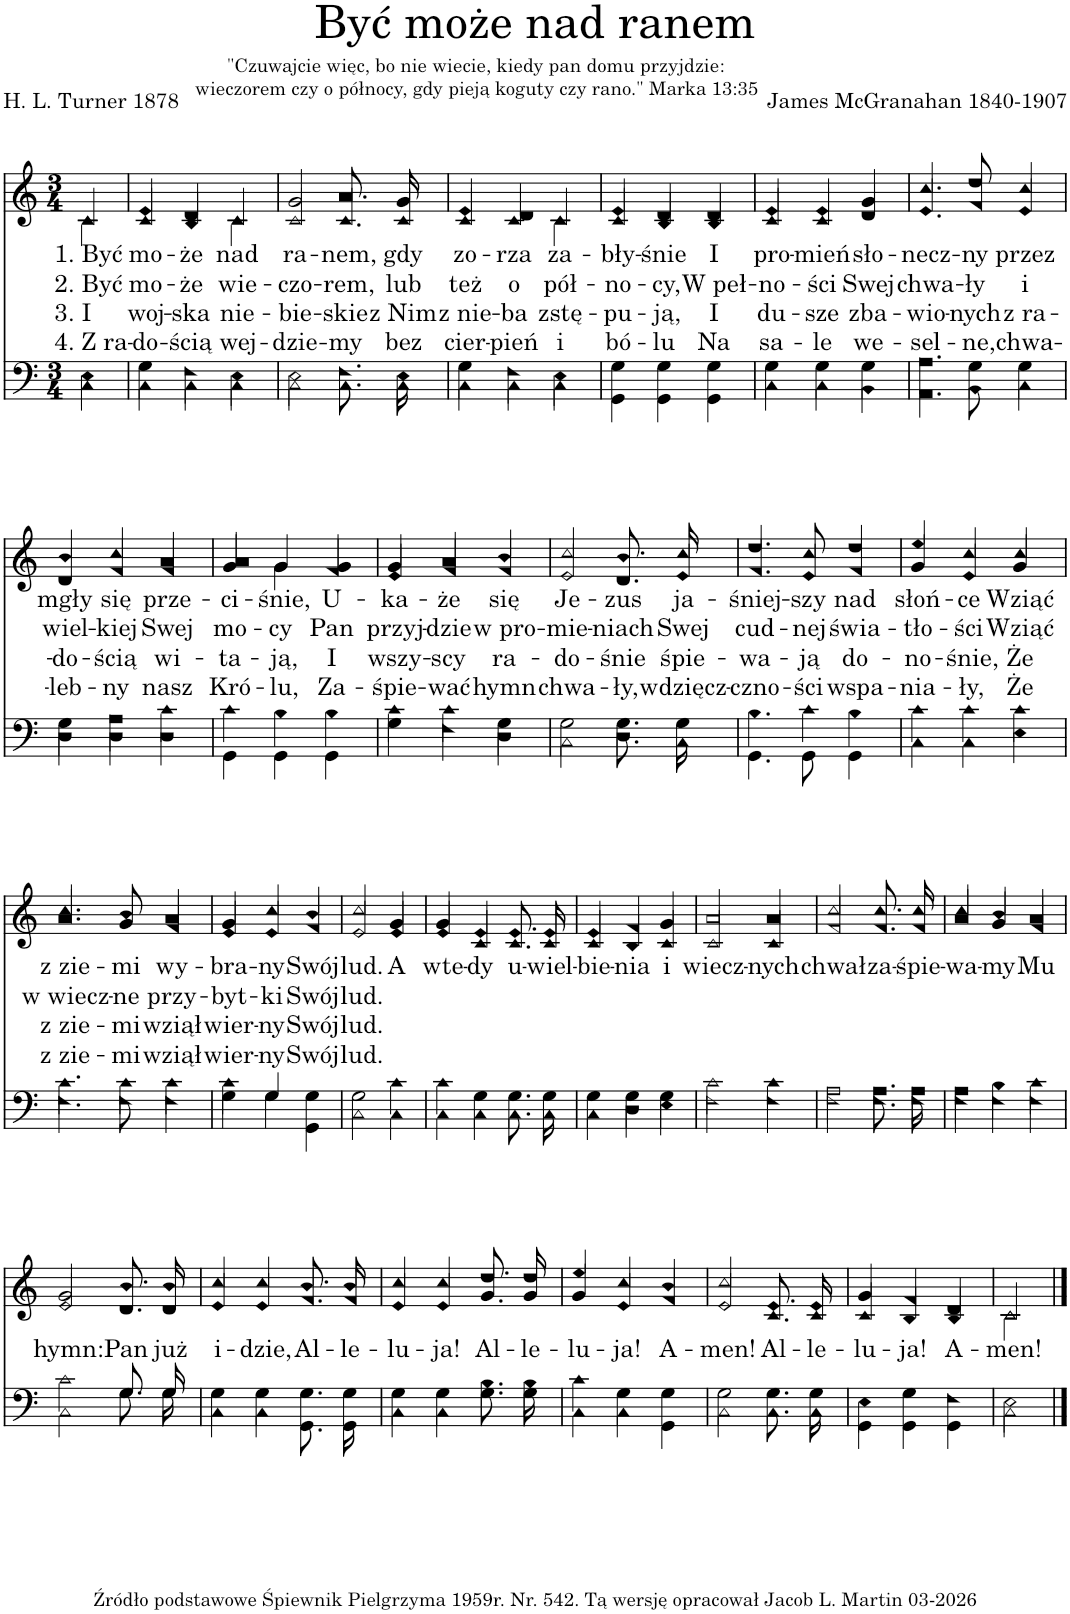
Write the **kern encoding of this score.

**kern	**kern	**text	**text	**text	**text
*part2	*part1	*part1	*part1	*part1	*part1
*staff2	*staff1	*staff1	*staff1	*staff1	*staff1
*I"Men	*I"Women	*	*	*	*
*clefF4	*clefG2	*	*	*	*
*k[]	*k[]	*	*	*	*
*M3/4	*M3/4	*	*	*	*
=1	=1	=1	=1	=1	=1
*^	*	*	*	*	*
!	!	!	!LO:LY:b	!LO:LY:b	!LO:LY:b	!LO:LY:b
*	*	*^	*	*	*	*
4E\	4C\	4c/	4c\	1. Być	2. Być	3. I	4. Z ra-
=2	=2	=2	=2	=2	=2	=2	=2
!	!	!	!	!LO:LY:b	!LO:LY:b	!LO:LY:b	!LO:LY:b
4G\	4C\	4e/	4c/	mo-	mo-	woj-	-do-
!	!	!	!	!LO:LY:b	!LO:LY:b	!LO:LY:b	!LO:LY:b
4F\	4C\	4d/	4B/	-że	-że	-ska	-ścią
!	!	!	!	!LO:LY:b	!LO:LY:b	!LO:LY:b	!LO:LY:b
4E\	4C\	4c/	4c\	nad	wie-	nie-	wej-
=3	=3	=3	=3	=3	=3	=3	=3
!	!	!	!	!LO:LY:b	!LO:LY:b	!LO:LY:b	!LO:LY:b
2E\	2C\	2g/	2c/	ra-	-czo-	-bie-	-dzie-
!	!	!	!	!LO:LY:b	!LO:LY:b	!LO:LY:b	!LO:LY:b
8.F\L	8.C\L	8.a/L	8.c/L	-nem,	-rem,	-skie	-my
!	!	!	!	!LO:LY:b	!LO:LY:b	!LO:LY:b	!LO:LY:b
16E\Jk	16C\Jk	16g/Jk	16c/Jk	gdy	lub	z Nim	bez
=4	=4	=4	=4	=4	=4	=4	=4
!	!	!	!	!LO:LY:b	!LO:LY:b	!LO:LY:b	!LO:LY:b
4G\	4C\	4e/	4c/	zo-	też	z nie-	cier-
!	!	!	!	!LO:LY:b	!LO:LY:b	!LO:LY:b	!LO:LY:b
4F\	4C\	4d/	4c/	-rza	o	-ba	-pień
!	!	!	!	!LO:LY:b	!LO:LY:b	!LO:LY:b	!LO:LY:b
4E\	4C\	4c/	4c\	za-	pół-	zstę-	i
=5	=5	=5	=5	=5	=5	=5	=5
!	!	!	!	!LO:LY:b	!LO:LY:b	!LO:LY:b	!LO:LY:b
4G\	4GG\	4e/	4c/	-bły-	-no-	-pu-	bó-
!	!	!	!	!LO:LY:b	!LO:LY:b	!LO:LY:b	!LO:LY:b
4G\	4GG\	4d/	4B/	-śnie	-cy,	-ją,	-lu
!	!	!	!	!LO:LY:b	!LO:LY:b	!LO:LY:b	!LO:LY:b
4G\	4GG\	4d/	4B/	I	W peł-	I	Na
=6	=6	=6	=6	=6	=6	=6	=6
!	!	!	!	!LO:LY:b	!LO:LY:b	!LO:LY:b	!LO:LY:b
4G\	4C\	4e/	4c/	pro-	-no-	du-	sa-
!	!	!	!	!LO:LY:b	!LO:LY:b	!LO:LY:b	!LO:LY:b
4G\	4C\	4e/	4c/	-mień	-ści	-sze	-le
!	!	!	!	!LO:LY:b	!LO:LY:b	!LO:LY:b	!LO:LY:b
4G\	4BB\	4g/	4d/	sło-	Swej	zba-	we-
=7	=7	=7	=7	=7	=7	=7	=7
!	!	!	!	!LO:LY:b	!LO:LY:b	!LO:LY:b	!LO:LY:b
4.A\	4.AA\	4.cc/	4.e/	-necz-	chwa-	-wio-	-sel-
!	!	!	!	!LO:LY:b	!LO:LY:b	!LO:LY:b	!LO:LY:b
8G\	8BB\	8dd/	8f/	-ny	-ły	-nych	-ne,
!	!	!	!	!LO:LY:b	!LO:LY:b	!LO:LY:b	!LO:LY:b
4G\	4C\	4cc/	4e/	przez	i	z ra-	chwa-
!!LO:LB:g=z	!!
=8	=8	=8	=8	=8	=8	=8	=8
!	!	!	!	!LO:LY:b	!LO:LY:b	!LO:LY:b	!LO:LY:b
4G\	4D\	4b/	4d/	mgły	wiel-	-do-	-leb-
!	!	!	!	!LO:LY:b	!LO:LY:b	!LO:LY:b	!LO:LY:b
4A\	4D\	4cc/	4f/	się	-kiej	-ścią	-ny
!	!	!	!	!LO:LY:b	!LO:LY:b	!LO:LY:b	!LO:LY:b
4c\	4D\	4a/	4f/	prze-	Swej	wi-	nasz
=9	=9	=9	=9	=9	=9	=9	=9
!	!	!	!	!LO:LY:b	!LO:LY:b	!LO:LY:b	!LO:LY:b
4c\	4GG\	4a/	4g/	-ci-	mo-	-ta-	Kró-
!	!	!	!	!LO:LY:b	!LO:LY:b	!LO:LY:b	!LO:LY:b
4B\	4GG\	4g/	4g\	-śnie,	-cy	-ją,	-lu,
!	!	!	!	!LO:LY:b	!LO:LY:b	!LO:LY:b	!LO:LY:b
4B\	4GG\	4g/	4f/	U-	Pan	I	Za-
=10	=10	=10	=10	=10	=10	=10	=10
!	!	!	!	!LO:LY:b	!LO:LY:b	!LO:LY:b	!LO:LY:b
4c\	4G\	4g/	4e/	-ka-	przyj-	wszy-	-śpie-
!	!	!	!	!LO:LY:b	!LO:LY:b	!LO:LY:b	!LO:LY:b
4c\	4F\	4a/	4f/	-że	-dzie	-scy	-wać
!	!	!	!	!LO:LY:b	!LO:LY:b	!LO:LY:b	!LO:LY:b
4G\	4D\	4b/	4f/	się	w pro-	ra-	hymn
=11	=11	=11	=11	=11	=11	=11	=11
!	!	!	!	!LO:LY:b	!LO:LY:b	!LO:LY:b	!LO:LY:b
2G\	2C\	2cc/	2e/	Je-	-mie-	-do-	chwa-
!	!	!	!	!LO:LY:b	!LO:LY:b	!LO:LY:b	!LO:LY:b
8.G\L	8.D\L	8.b/L	8.d/L	-zus	-niach	-śnie	-ły,
!	!	!	!	!LO:LY:b	!LO:LY:b	!LO:LY:b	!LO:LY:b
16G\Jk	16C\Jk	16cc/Jk	16e/Jk	ja-	Swej	śpie-	wdzięcz-
=12	=12	=12	=12	=12	=12	=12	=12
!	!	!	!	!LO:LY:b	!LO:LY:b	!LO:LY:b	!LO:LY:b
4.B\	4.GG\	4.dd/	4.f/	-śniej-	cud-	-wa-	-czno-
!	!	!	!	!LO:LY:b	!LO:LY:b	!LO:LY:b	!LO:LY:b
8c\	8GG\	8cc/	8e/	-szy	-nej	-ją	-ści
!	!	!	!	!LO:LY:b	!LO:LY:b	!LO:LY:b	!LO:LY:b
4B\	4GG\	4dd/	4f/	nad	świa-	do-	wspa-
=13	=13	=13	=13	=13	=13	=13	=13
!	!	!	!	!LO:LY:b	!LO:LY:b	!LO:LY:b	!LO:LY:b
4c\	4C\	4ee/	4g/	słoń-	-tło-	-no-	-nia-
!	!	!	!	!LO:LY:b	!LO:LY:b	!LO:LY:b	!LO:LY:b
4c\	4C\	4cc/	4e/	-ce	-ści	-śnie,	-ły,
!	!	!	!	!LO:LY:b	!LO:LY:b	!LO:LY:b	!LO:LY:b
4c\	4E\	4cc/	4g/	Wziąć	Wziąć	Że	Że
!!LO:LB:g=z	!!
=14	=14	=14	=14	=14	=14	=14	=14
!	!	!	!	!LO:LY:b	!LO:LY:b	!LO:LY:b	!LO:LY:b
4.c\	4.F\	4.cc/	4.a/	z zie-	w wiecz-	z zie-	z zie-
!	!	!	!	!LO:LY:b	!LO:LY:b	!LO:LY:b	!LO:LY:b
8c\	8F\	8b/	8g/	-mi	-ne	-mi	-mi
!	!	!	!	!LO:LY:b	!LO:LY:b	!LO:LY:b	!LO:LY:b
4c\	4F\	4a/	4f/	wy-	przy-	wziął	wziął
=15	=15	=15	=15	=15	=15	=15	=15
!	!	!	!	!LO:LY:b	!LO:LY:b	!LO:LY:b	!LO:LY:b
4c\	4G\	4g/	4e/	-bra-	-byt-	wier-	wier-
!	!	!	!	!LO:LY:b	!LO:LY:b	!LO:LY:b	!LO:LY:b
4G/	4G\	4cc/	4e/	-ny	-ki	-ny	-ny
!	!	!	!	!LO:LY:b	!LO:LY:b	!LO:LY:b	!LO:LY:b
4G\	4GG\	4b/	4f/	Swój	Swój	Swój	Swój
=16	=16	=16	=16	=16	=16	=16	=16
!	!	!	!	!LO:LY:b	!LO:LY:b	!LO:LY:b	!LO:LY:b
2G\	2C\	2cc/	2e/	lud.	lud.	lud.	lud.
!	!	!	!	!LO:LY:b	!	!	!
4c\	4C\	4g/	4e/	A	.	.	.
=17	=17	=17	=17	=17	=17	=17	=17
!	!	!	!	!LO:LY:b	!	!	!
4c\	4C\	4g/	4e/	wte-	.	.	.
!	!	!	!	!LO:LY:b	!	!	!
4G\	4C\	4e/	4c/	-dy	.	.	.
!	!	!	!	!LO:LY:b	!	!	!
8.G\L	8.C\L	8.e/L	8.c/L	u-	.	.	.
!	!	!	!	!LO:LY:b	!	!	!
16G\Jk	16C\Jk	16e/Jk	16c/Jk	-wiel-	.	.	.
=18	=18	=18	=18	=18	=18	=18	=18
!	!	!	!	!LO:LY:b	!	!	!
4G\	4C\	4e/	4c/	-bie-	.	.	.
!	!	!	!	!LO:LY:b	!	!	!
4G\	4D\	4f/	4B/	-nia	.	.	.
!	!	!	!	!LO:LY:b	!	!	!
4G\	4E\	4g/	4c/	i	.	.	.
=19	=19	=19	=19	=19	=19	=19	=19
!	!	!	!	!LO:LY:b	!	!	!
2c\	2F\	2a/	2c/	wiecz-	.	.	.
!	!	!	!	!LO:LY:b	!	!	!
4c\	4F\	4a/	4c/	-nych	.	.	.
=20	=20	=20	=20	=20	=20	=20	=20
!	!	!	!	!LO:LY:b	!	!	!
2A\	2F\	2cc/	2f/	chwał	.	.	.
!	!	!	!	!LO:LY:b	!	!	!
8.A\L	8.F\L	8.cc/L	8.f/L	za-	.	.	.
!	!	!	!	!LO:LY:b	!	!	!
16A\Jk	16F\Jk	16cc/Jk	16f/Jk	-śpie-	.	.	.
=21	=21	=21	=21	=21	=21	=21	=21
!	!	!	!	!LO:LY:b	!	!	!
4A\	4F\	4cc/	4a/	-wa-	.	.	.
!	!	!	!	!LO:LY:b	!	!	!
4B\	4F\	4b/	4g/	-my	.	.	.
!	!	!	!	!LO:LY:b	!	!	!
4c\	4F\	4a/	4f/	Mu	.	.	.
!!LO:LB:g=z	!!
=22	=22	=22	=22	=22	=22	=22	=22
!	!	!	!	!LO:LY:b	!	!	!
2c\	2C\	2g/	2e/	hymn:	.	.	.
!	!	!	!	!LO:LY:b	!	!	!
8.G/L	8.G\L	8.b/L	8.d/L	Pan	.	.	.
!	!	!	!	!LO:LY:b	!	!	!
16G/Jk	16G\Jk	16b/Jk	16d/Jk	już	.	.	.
=23	=23	=23	=23	=23	=23	=23	=23
!	!	!	!	!LO:LY:b	!	!	!
4G\	4C\	4cc/	4e/	i-	.	.	.
!	!	!	!	!LO:LY:b	!	!	!
4G\	4C\	4cc/	4e/	-dzie,	.	.	.
!	!	!	!	!LO:LY:b	!	!	!
8.G\L	8.GG\L	8.b/L	8.f/L	Al-	.	.	.
!	!	!	!	!LO:LY:b	!	!	!
16G\Jk	16GG\Jk	16b/Jk	16f/Jk	-le-	.	.	.
=24	=24	=24	=24	=24	=24	=24	=24
!	!	!	!	!LO:LY:b	!	!	!
4G\	4C\	4cc/	4e/	-lu-	.	.	.
!	!	!	!	!LO:LY:b	!	!	!
4G\	4C\	4cc/	4e/	-ja!	.	.	.
!	!	!	!	!LO:LY:b	!	!	!
8.B\L	8.G\L	8.dd/L	8.g/L	Al-	.	.	.
!	!	!	!	!LO:LY:b	!	!	!
16B\Jk	16G\Jk	16dd/Jk	16g/Jk	-le-	.	.	.
=25	=25	=25	=25	=25	=25	=25	=25
!	!	!	!	!LO:LY:b	!	!	!
4c\	4C\	4ee/	4g/	-lu-	.	.	.
!	!	!	!	!LO:LY:b	!	!	!
4G\	4C\	4cc/	4e/	-ja!	.	.	.
!	!	!	!	!LO:LY:b	!	!	!
4G\	4GG\	4b/	4f/	A-	.	.	.
=26	=26	=26	=26	=26	=26	=26	=26
!	!	!	!	!LO:LY:b	!	!	!
2G\	2C\	2cc/	2e/	-men!	.	.	.
!	!	!	!	!LO:LY:b	!	!	!
8.G\L	8.C\L	8.e/L	8.c/L	Al-	.	.	.
!	!	!	!	!LO:LY:b	!	!	!
16G\Jk	16C\Jk	16e/Jk	16c/Jk	-le-	.	.	.
=27	=27	=27	=27	=27	=27	=27	=27
!	!	!	!	!LO:LY:b	!	!	!
4E\	4GG\	4g/	4c/	-lu-	.	.	.
!	!	!	!	!LO:LY:b	!	!	!
4G\	4GG\	4f/	4B/	-ja!	.	.	.
!	!	!	!	!LO:LY:b	!	!	!
4F\	4GG\	4d/	4B/	A-	.	.	.
=28	=28	=28	=28	=28	=28	=28	=28
!	!	!	!	!LO:LY:b	!	!	!
2E\	2C\	2c/	2c\	-men!	.	.	.
*v	*v	*	*	*	*	*	*
*	*v	*v	*	*	*	*
==	==	==	==	==	==
*-	*-	*-	*-	*-	*-
